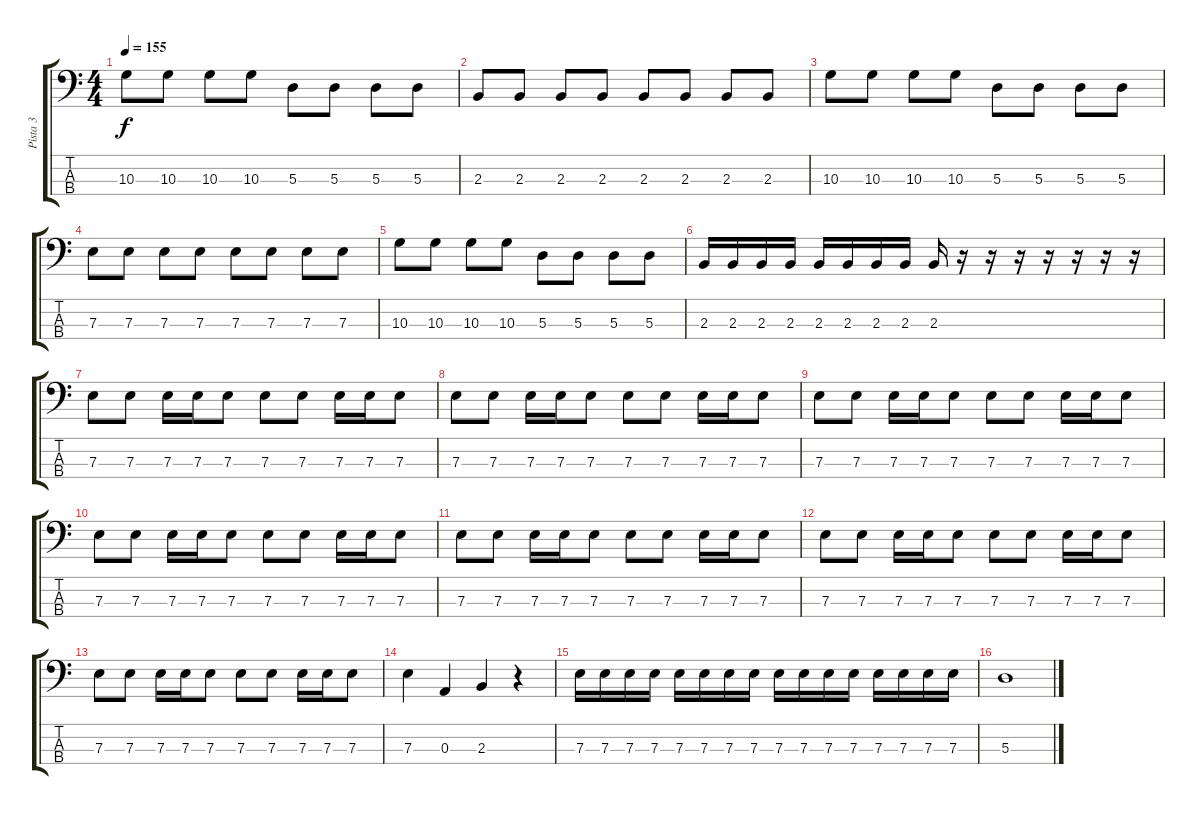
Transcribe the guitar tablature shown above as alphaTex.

\track ("Pista 3" "Pista 3") {instrument electricbassfinger}
\staff {score tabs}
\tuning (G2 D2 A1 E1) {hide}
\ts (4 4)
\tempo 155
\clef f4
\ks c
10.3.8{dy f} 10.3.8 10.3.8 10.3.8 5.3.8 5.3.8 5.3.8 5.3.8 |
2.3.8 2.3.8 2.3.8 2.3.8 2.3.8 2.3.8 2.3.8 2.3.8 |
10.3.8 10.3.8 10.3.8 10.3.8 5.3.8 5.3.8 5.3.8 5.3.8 |
7.3.8 7.3.8 7.3.8 7.3.8 7.3.8 7.3.8 7.3.8 7.3.8 |
10.3.8 10.3.8 10.3.8 10.3.8 5.3.8 5.3.8 5.3.8 5.3.8 |
2.3.16 2.3.16 2.3.16 2.3.16 2.3.16 2.3.16 2.3.16 2.3.16 2.3.16 r.16 r.16 r.16 r.16 r.16 r.16 r.16 |
7.3.8 7.3.8 7.3.16 7.3.16 7.3.8 7.3.8 7.3.8 7.3.16 7.3.16 7.3.8 |
7.3.8 7.3.8 7.3.16 7.3.16 7.3.8 7.3.8 7.3.8 7.3.16 7.3.16 7.3.8 |
7.3.8 7.3.8 7.3.16 7.3.16 7.3.8 7.3.8 7.3.8 7.3.16 7.3.16 7.3.8 |
7.3.8 7.3.8 7.3.16 7.3.16 7.3.8 7.3.8 7.3.8 7.3.16 7.3.16 7.3.8 |
7.3.8 7.3.8 7.3.16 7.3.16 7.3.8 7.3.8 7.3.8 7.3.16 7.3.16 7.3.8 |
7.3.8 7.3.8 7.3.16 7.3.16 7.3.8 7.3.8 7.3.8 7.3.16 7.3.16 7.3.8 |
7.3.8 7.3.8 7.3.16 7.3.16 7.3.8 7.3.8 7.3.8 7.3.16 7.3.16 7.3.8 |
7.3.4 0.3.4 2.3.4 r.4 |
7.3.16 7.3.16 7.3.16 7.3.16 7.3.16 7.3.16 7.3.16 7.3.16 7.3.16 7.3.16 7.3.16 7.3.16 7.3.16 7.3.16 7.3.16 7.3.16 |
5.3.1
